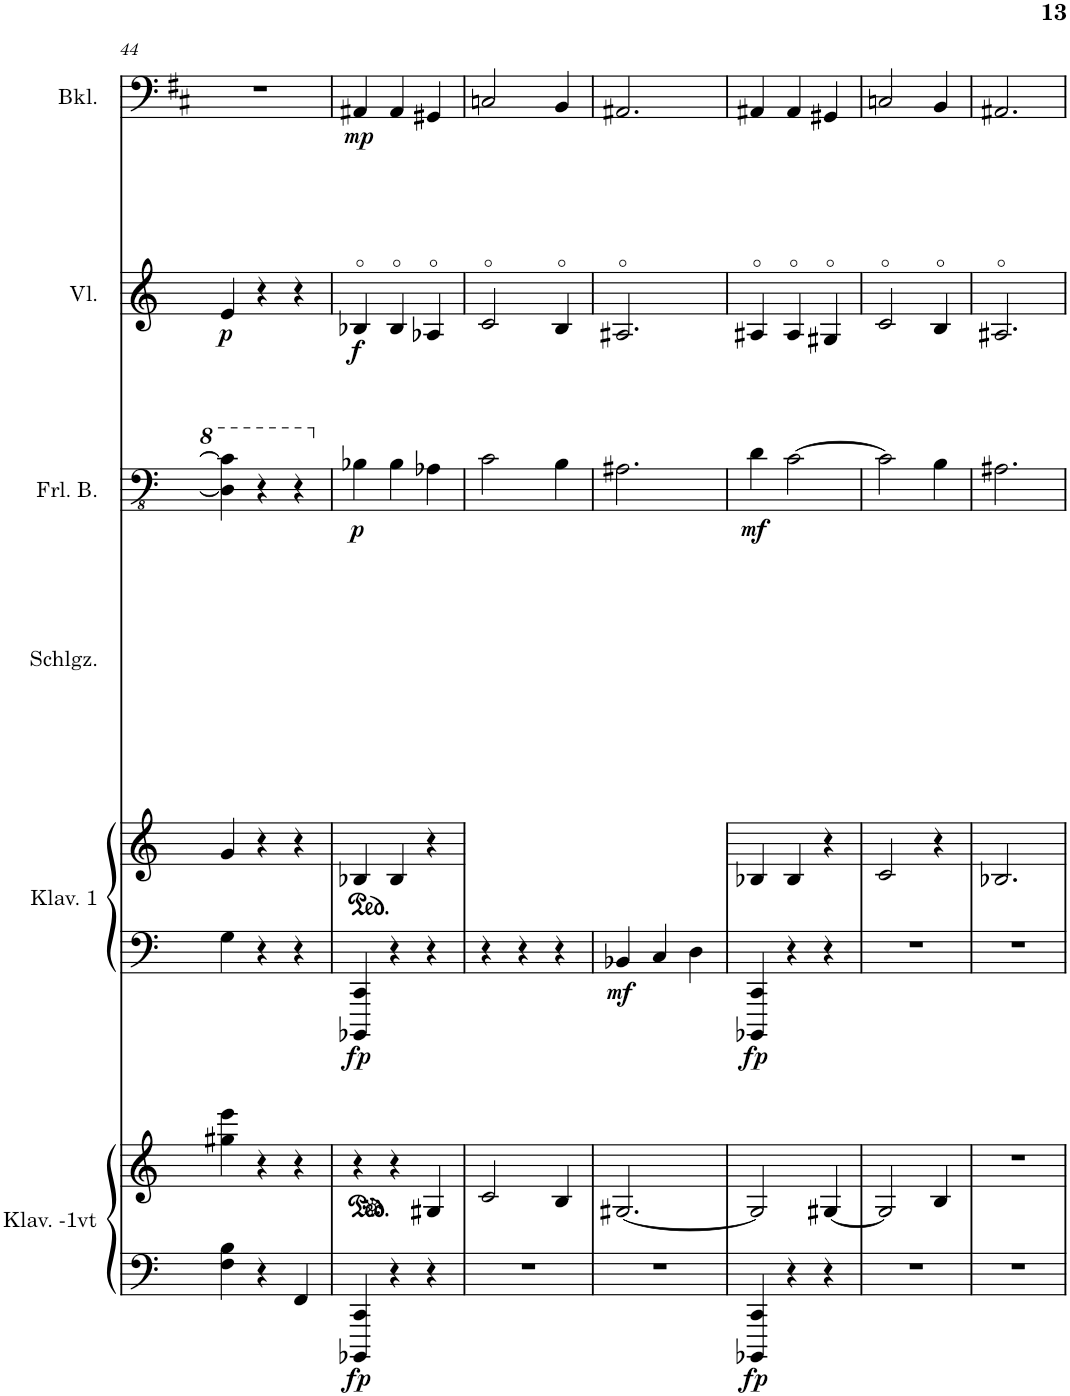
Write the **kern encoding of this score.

**kern	**kern	**dynam	**kern	**kern	**dynam	**kern	**kern	**dynam	**kern	**dynam	**kern	**dynam
*part6	*part6	*part6	*part5	*part5	*part5	*part4	*part3	*part3	*part2	*part2	*part1	*part1
*staff8	*staff7	*staff7/8	*staff6	*staff5	*staff5/6	*staff4	*staff3	*staff3	*staff2	*staff2	*staff1	*staff1
*I"Kl. -1 Viertelton	*	*	*I"Klavier 1	*	*	*I"Schlagzeug	*I"Fretless Bass	*	*I"Violine	*	*I"Klarinette in B	*
*	*	*	*I'Klav. 1	*	*	*I'Schlgz.	*I'Frl. B.	*	*I'Vl.	*	*	*
!!LO:PB:g=z
*clefF4	*clefG2	*	*clefF4	*clefG2	*	*clefX	*clefFv4	*	*clefG2	*	*clefF4	*
*	*	*	*	*	*	*	*	*	*	*	*Trd1c2	*
*k[]	*k[]	*	*k[]	*k[]	*	*k[]	*k[]	*	*k[]	*	*k[f#c#]	*
*M3/4	*M3/4	*	*M3/4	*M3/4	*	*M3/4	*M3/4	*	*M3/4	*	*M3/4	*
=44	=44	=44	=44	=44	=44	=44	=44	=44	=44	=44	=44	=44
!	!	!	!	!	!	!	!	!	!	!LO:DY:b	!	!
4Fn\ 4Bn\	4ggn\ 4eeen\	.	4G\	4g/	.	2.r	4D\] 4c\]	.	4e/	p	2.r	.
4r	4r	.	4r	4r	.	.	4r	.	4r	.	.	.
4FFn/	4r	.	4r	4r	.	.	4r	.	4r	.	.	.
=45	=45	=45	=45	=45	=45	=45	=45	=45	=45	=45	=45	=45
*	*	*	*	*	*	*	*	*	*clefG^2	*	*	*
!	!	!LO:DY:b=2	!	!	!LO:DY:b=2	!	!	!LO:DY:b	!	!LO:DY:b	!	!LO:DY:b
4BBBBn/ 4CCn/	4r	fp	4BBBB-X/ 4CC/	4B-X/	fp	2.r	4BB-X\	p	4b-X/	f	4AA#X/	mp
4r	4r	.	4r	4B-/	.	.	4BB-\	.	4b-/	.	4AA#/	.
4r	4Gn/	.	4r	4r	.	.	4AA-X\	.	4a-X/	.	4GG#X/	.
=46	=46	=46	=46	=46	=46	=46	=46	=46	=46	=46	=46	=46
2.r	2cn/	.	4r	2.r	.	2.r	2C\	.	2cc/	.	2Cn/	.
.	.	.	4r	.	.	.	.	.	.	.	.	.
.	4Bn/	.	4r	.	.	.	4BB\	.	4b/	.	4BB/	.
=47	=47	=47	=47	=47	=47	=47	=47	=47	=47	=47	=47	=47
!	!	!	!	!	!LO:DY:b=2	!	!	!	!	!	!	!
2.r	[2.Gn/	.	4BB-X/	2.r	mf	2.r	2.AA#X\	.	2.a#X/	.	2.AA#X/	.
.	.	.	4C/	.	.	.	.	.	.	.	.	.
.	.	.	4D\	.	.	.	.	.	.	.	.	.
=48	=48	=48	=48	=48	=48	=48	=48	=48	=48	=48	=48	=48
!	!	!LO:DY:b=2	!	!	!LO:DY:b=2	!	!	!LO:DY:b	!	!	!	!
4BBBBn/ 4CCn/	2Gn/]	fp	4BBBB-X/ 4CC/	4B-X/	fp	2.r	4D\	mf	4a#X/	.	4AA#X/	.
4r	.	.	4r	4B-/	.	.	[2C\	.	4a#/	.	4AA#/	.
4r	[4Gn/	.	4r	4r	.	.	.	.	4g#X/	.	4GG#X/	.
=49	=49	=49	=49	=49	=49	=49	=49	=49	=49	=49	=49	=49
2.r	2Gn/]	.	2.r	2c/	.	2.r	2C\]	.	2cc/	.	2Cn/	.
.	4Bn/	.	.	4r	.	.	4BB\	.	4b/	.	4BB/	.
=50	=50	=50	=50	=50	=50	=50	=50	=50	=50	=50	=50	=50
2.r	2.r	.	2.r	2.B-X/	.	2.r	2.AA#X\	.	2.a#X/	.	2.AA#X/	.
=	=	=	=	=	=	=	=	=	=	=	=	=
*-	*-	*-	*-	*-	*-	*-	*-	*-	*-	*-	*-	*-
